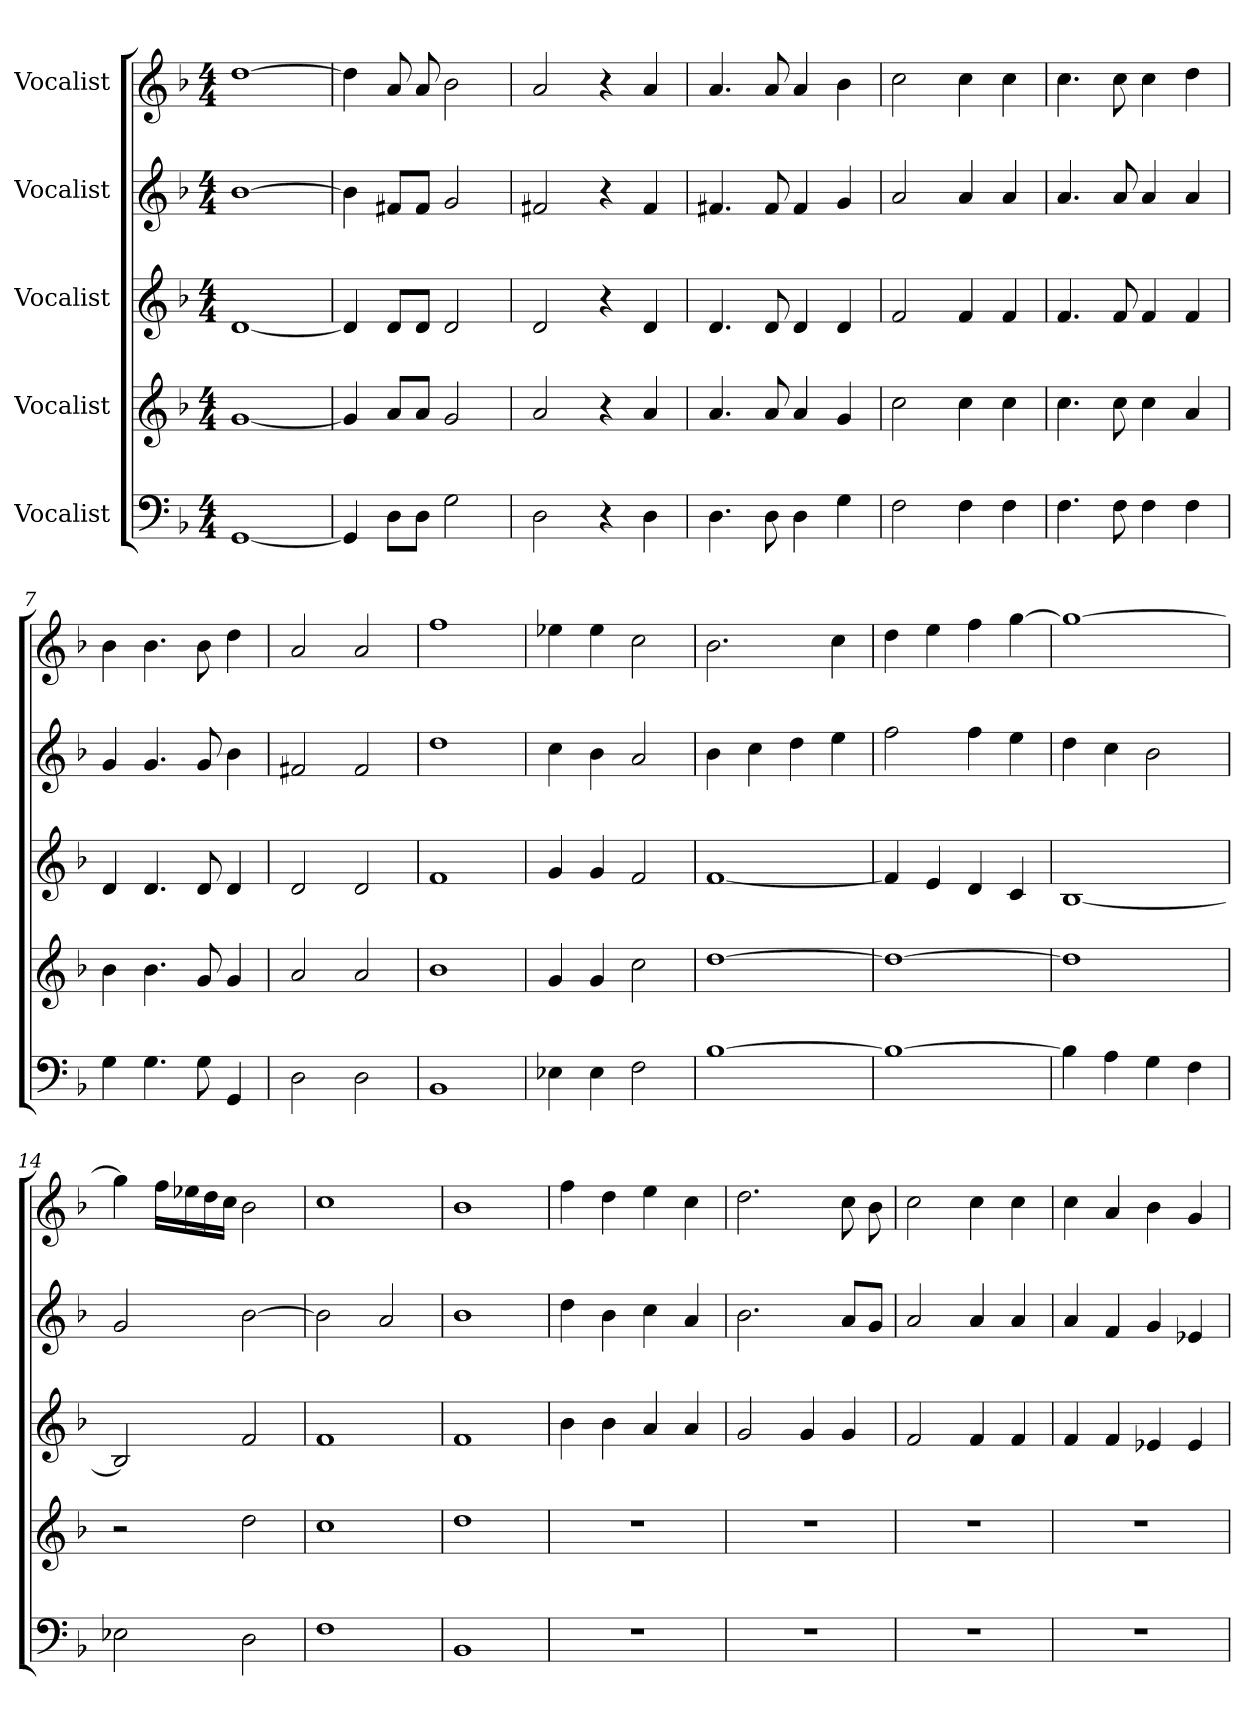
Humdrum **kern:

**kern	**kern	**kern	**kern	**kern
*part5	*part4	*part3	*part2	*part1
*staff5	*staff4	*staff3	*staff2	*staff1
*I"Vocalist	*I"Vocalist	*I"Vocalist	*I"Vocalist	*I"Vocalist
*clefF4	*clefG2	*clefG2	*clefG2	*clefG2
*k[b-]	*k[b-]	*k[b-]	*k[b-]	*k[b-]
*M4/4	*M4/4	*M4/4	*M4/4	*M4/4
*MM120	*MM120	*MM120	*MM120	*MM120
=1	=1	=1	=1	=1
[1GG	[1g	[1d	[1b-	[1dd
=2	=2	=2	=2	=2
4GG/]	4g/]	4d/]	4b-\]	4dd\]
8D\L	8a/L	8d/L	8f#X/L	8a/
8D\J	8a/J	8d/J	8f#/J	8a/
2G\	2g/	2d/	2g/	2b-\
=3	=3	=3	=3	=3
2D\	2a/	2d/	2f#X/	2a/
4r	4r	4r	4r	4r
4D\	4a/	4d/	4f#/	4a/
=4	=4	=4	=4	=4
4.D\	4.a/	4.d/	4.f#X/	4.a/
8D\	8a/	8d/	8f#/	8a/
4D\	4a/	4d/	4f#/	4a/
4G\	4g/	4d/	4g/	4b-\
=5	=5	=5	=5	=5
2F\	2cc\	2f/	2a/	2cc\
4F\	4cc\	4f/	4a/	4cc\
4F\	4cc\	4f/	4a/	4cc\
=6	=6	=6	=6	=6
4.F\	4.cc\	4.f/	4.a/	4.cc\
8F\	8cc\	8f/	8a/	8cc\
4F\	4cc\	4f/	4a/	4cc\
4F\	4a/	4f/	4a/	4dd\
=7	=7	=7	=7	=7
4G\	4b-\	4d/	4g/	4b-\
4.G\	4.b-\	4.d/	4.g/	4.b-\
8G\	8g/	8d/	8g/	8b-\
4GG/	4g/	4d/	4b-\	4dd\
=8	=8	=8	=8	=8
2D\	2a/	2d/	2f#X/	2a/
2D\	2a/	2d/	2f#/	2a/
=9	=9	=9	=9	=9
1BB-	1b-	1f	1dd	1ff
=10	=10	=10	=10	=10
4E-X\	4g/	4g/	4cc\	4ee-X\
4E-\	4g/	4g/	4b-\	4ee-\
2F\	2cc\	2f/	2a/	2cc\
=11	=11	=11	=11	=11
[1B-	[1dd	[1f	4b-\	2.b-\
.	.	.	4cc\	.
.	.	.	4dd\	.
.	.	.	4ee\	4cc\
=12	=12	=12	=12	=12
1B-_	1dd_	4f/]	2ff\	4dd\
.	.	4e/	.	4ee\
.	.	4d/	4ff\	4ff\
.	.	4c/	4ee\	[4gg\
=13	=13	=13	=13	=13
4B-\]	1dd]	[1B-	4dd\	1gg_
4A\	.	.	4cc\	.
4G\	.	.	2b-\	.
4F\	.	.	.	.
=14	=14	=14	=14	=14
2E-X\	2r	2B-/]	2g/	4gg\]
.	.	.	.	16ff\LL
.	.	.	.	16ee-X\
.	.	.	.	16dd\
.	.	.	.	16cc\JJ
2D\	2dd\	2f/	[2b-\	2b-\
=15	=15	=15	=15	=15
1F	1cc	1f	2b-\]	1cc
.	.	.	2a/	.
=16	=16	=16	=16	=16
1BB-	1dd	1f	1b-	1b-
=17	=17	=17	=17	=17
1r	1r	4b-\	4dd\	4ff\
.	.	4b-\	4b-\	4dd\
.	.	4a/	4cc\	4ee\
.	.	4a/	4a/	4cc\
=18	=18	=18	=18	=18
1r	1r	2g/	2.b-\	2.dd\
.	.	4g/	.	.
.	.	4g/	8a/L	8cc\
.	.	.	8g/J	8b-\
=19	=19	=19	=19	=19
1r	1r	2f/	2a/	2cc\
.	.	4f/	4a/	4cc\
.	.	4f/	4a/	4cc\
=20	=20	=20	=20	=20
1r	1r	4f/	4a/	4cc\
.	.	4f/	4f/	4a/
.	.	4e-X/	4g/	4b-\
.	.	4e-/	4e-X/	4g/
=	=	=	=	=
*-	*-	*-	*-	*-
